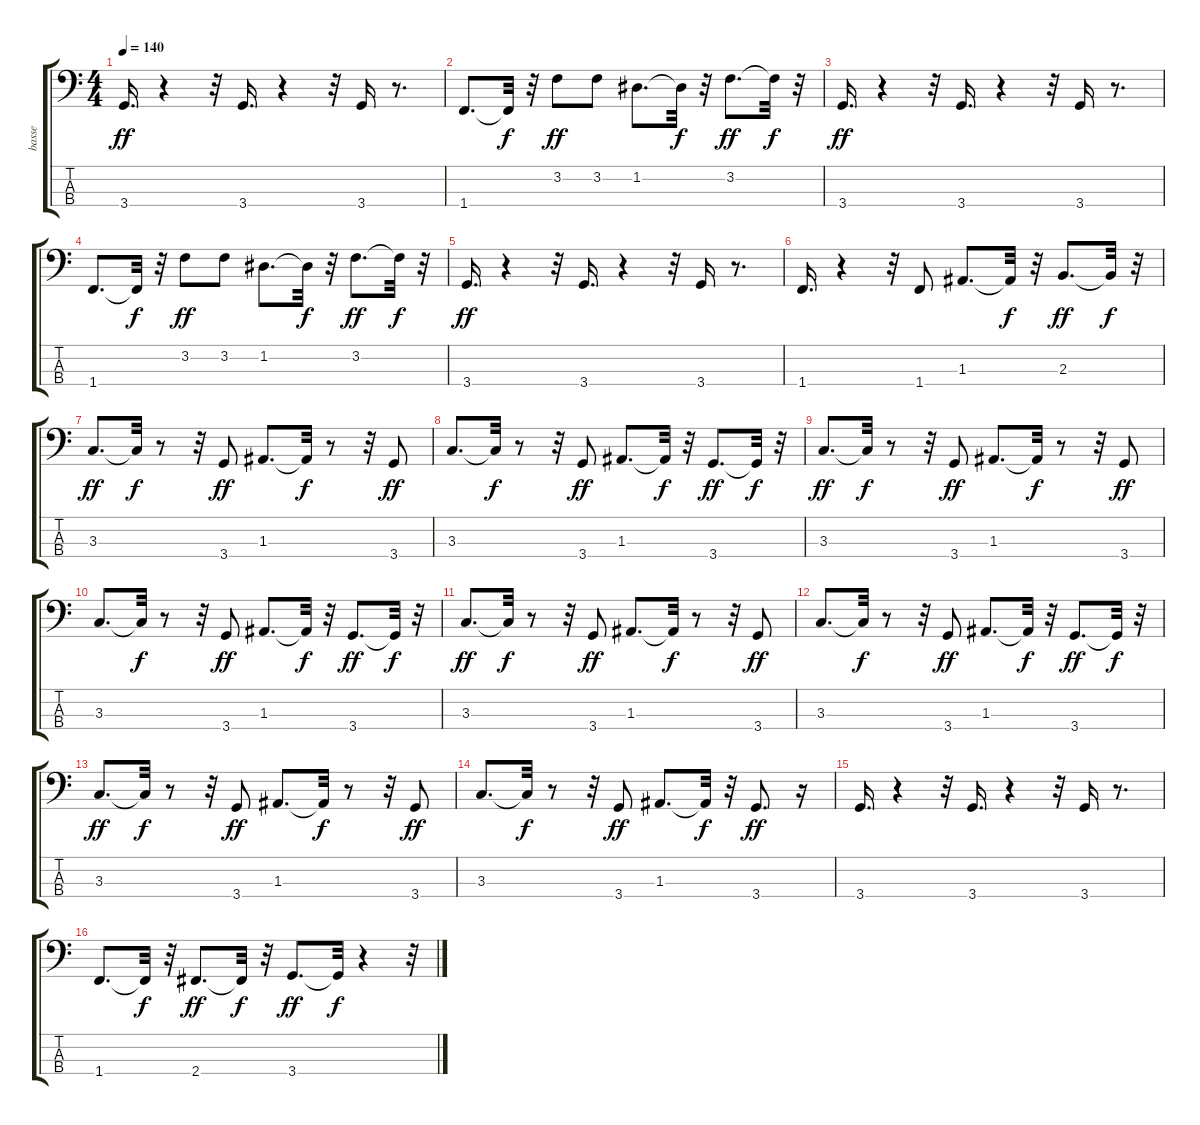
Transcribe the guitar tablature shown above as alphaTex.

\track ("basse" "basse") {instrument electricbassfinger}
\staff {score tabs}
\tuning (G2 D2 A1 E1) {hide}
\ts (4 4)
\tempo 140
\clef f4
\ks c
3.4.16{d dy ff} r.4 r.32 3.4.16{d} r.4 r.32 3.4.16 r.8{d} |
1.4.8{d} 1.4{t}.32{dy f} r.32 3.2.8{dy ff} 3.2.8 1.2.8{d} 1.2{t}.32{dy f} r.32 3.2.8{d dy ff} 3.2{t}.32{dy f} r.32 |
3.4.16{d dy ff} r.4 r.32 3.4.16{d} r.4 r.32 3.4.16 r.8{d} |
1.4.8{d} 1.4{t}.32{dy f} r.32 3.2.8{dy ff} 3.2.8 1.2.8{d} 1.2{t}.32{dy f} r.32 3.2.8{d dy ff} 3.2{t}.32{dy f} r.32 |
3.4.16{d dy ff} r.4 r.32 3.4.16{d} r.4 r.32 3.4.16 r.8{d} |
1.4.16{d} r.4 r.32 1.4.8 1.3.8{d} 1.3{t}.32{dy f} r.32 2.3.8{d dy ff} 2.3{t}.32{dy f} r.32 |
3.3.8{d dy ff} 3.3{t}.32{dy f} r.8 r.32 3.4.8{dy ff} 1.3.8{d} 1.3{t}.32{dy f} r.8 r.32 3.4.8{dy ff} |
3.3.8{d} 3.3{t}.32{dy f} r.8 r.32 3.4.8{dy ff} 1.3.8{d} 1.3{t}.32{dy f} r.32 3.4.8{d dy ff} 3.4{t}.32{dy f} r.32 |
3.3.8{d dy ff} 3.3{t}.32{dy f} r.8 r.32 3.4.8{dy ff} 1.3.8{d} 1.3{t}.32{dy f} r.8 r.32 3.4.8{dy ff} |
3.3.8{d} 3.3{t}.32{dy f} r.8 r.32 3.4.8{dy ff} 1.3.8{d} 1.3{t}.32{dy f} r.32 3.4.8{d dy ff} 3.4{t}.32{dy f} r.32 |
3.3.8{d dy ff} 3.3{t}.32{dy f} r.8 r.32 3.4.8{dy ff} 1.3.8{d} 1.3{t}.32{dy f} r.8 r.32 3.4.8{dy ff} |
3.3.8{d} 3.3{t}.32{dy f} r.8 r.32 3.4.8{dy ff} 1.3.8{d} 1.3{t}.32{dy f} r.32 3.4.8{d dy ff} 3.4{t}.32{dy f} r.32 |
3.3.8{d dy ff} 3.3{t}.32{dy f} r.8 r.32 3.4.8{dy ff} 1.3.8{d} 1.3{t}.32{dy f} r.8 r.32 3.4.8{dy ff} |
3.3.8{d} 3.3{t}.32{dy f} r.8 r.32 3.4.8{dy ff} 1.3.8{d} 1.3{t}.32{dy f} r.32 3.4.8{d dy ff} r.16 |
3.4.16{d} r.4 r.32 3.4.16{d} r.4 r.32 3.4.16 r.8{d} |
1.4.8{d} 1.4{t}.32{dy f} r.32 2.4.8{d dy ff} 2.4{t}.32{dy f} r.32 3.4.8{d dy ff} 3.4{t}.32{dy f} r.4 r.32
